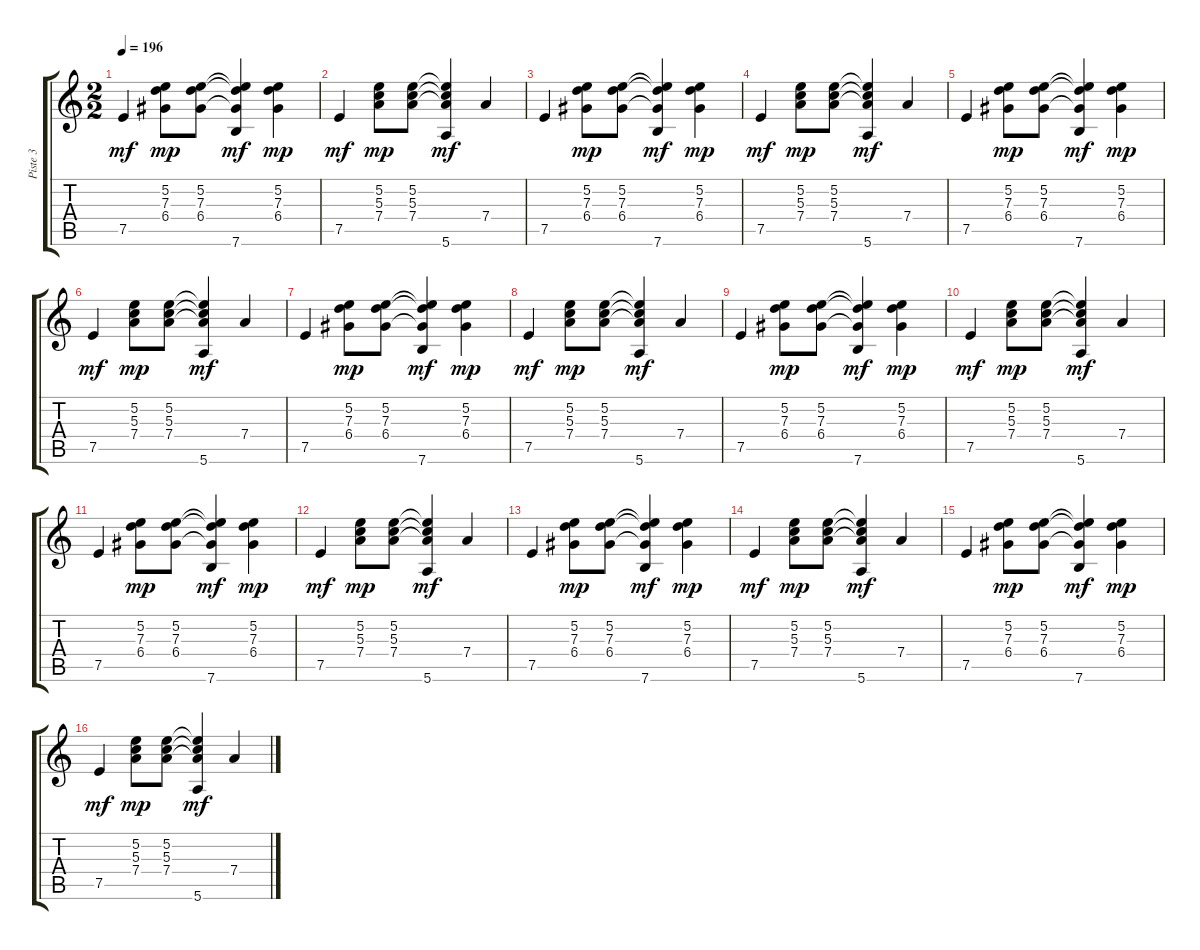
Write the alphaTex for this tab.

\track ("Piste 3" "Piste 3") {instrument acousticguitarnylon}
\staff {score tabs}
\tuning (E4 B3 G3 D3 A2 E2) {hide}
\ts (2 2)
\tempo 196
\clef g2
\ks c
7.5.4{dy mf} (5.2 7.3 6.4).8{dy mp} (5.2 7.3 6.4).8 (5.2{t} 7.3{t} 6.4{t} 7.6).4{dy mf} (5.2 7.3 6.4).4{dy mp} |
7.5.4{dy mf} (5.2 5.3 7.4).8{dy mp} (5.2 5.3 7.4).8 (5.2{t} 5.3{t} 7.4{t} 5.6).4{dy mf} 7.4.4 |
7.5.4 (5.2 7.3 6.4).8{dy mp} (5.2 7.3 6.4).8 (5.2{t} 7.3{t} 6.4{t} 7.6).4{dy mf} (5.2 7.3 6.4).4{dy mp} |
7.5.4{dy mf} (5.2 5.3 7.4).8{dy mp} (5.2 5.3 7.4).8 (5.2{t} 5.3{t} 7.4{t} 5.6).4{dy mf} 7.4.4 |
7.5.4 (5.2 7.3 6.4).8{dy mp} (5.2 7.3 6.4).8 (5.2{t} 7.3{t} 6.4{t} 7.6).4{dy mf} (5.2 7.3 6.4).4{dy mp} |
7.5.4{dy mf} (5.2 5.3 7.4).8{dy mp} (5.2 5.3 7.4).8 (5.2{t} 5.3{t} 7.4{t} 5.6).4{dy mf} 7.4.4 |
7.5.4 (5.2 7.3 6.4).8{dy mp} (5.2 7.3 6.4).8 (5.2{t} 7.3{t} 6.4{t} 7.6).4{dy mf} (5.2 7.3 6.4).4{dy mp} |
7.5.4{dy mf} (5.2 5.3 7.4).8{dy mp} (5.2 5.3 7.4).8 (5.2{t} 5.3{t} 7.4{t} 5.6).4{dy mf} 7.4.4 |
7.5.4 (5.2 7.3 6.4).8{dy mp} (5.2 7.3 6.4).8 (5.2{t} 7.3{t} 6.4{t} 7.6).4{dy mf} (5.2 7.3 6.4).4{dy mp} |
7.5.4{dy mf} (5.2 5.3 7.4).8{dy mp} (5.2 5.3 7.4).8 (5.2{t} 5.3{t} 7.4{t} 5.6).4{dy mf} 7.4.4 |
7.5.4 (5.2 7.3 6.4).8{dy mp} (5.2 7.3 6.4).8 (5.2{t} 7.3{t} 6.4{t} 7.6).4{dy mf} (5.2 7.3 6.4).4{dy mp} |
7.5.4{dy mf} (5.2 5.3 7.4).8{dy mp} (5.2 5.3 7.4).8 (5.2{t} 5.3{t} 7.4{t} 5.6).4{dy mf} 7.4.4 |
7.5.4 (5.2 7.3 6.4).8{dy mp} (5.2 7.3 6.4).8 (5.2{t} 7.3{t} 6.4{t} 7.6).4{dy mf} (5.2 7.3 6.4).4{dy mp} |
7.5.4{dy mf} (5.2 5.3 7.4).8{dy mp} (5.2 5.3 7.4).8 (5.2{t} 5.3{t} 7.4{t} 5.6).4{dy mf} 7.4.4 |
7.5.4 (5.2 7.3 6.4).8{dy mp} (5.2 7.3 6.4).8 (5.2{t} 7.3{t} 6.4{t} 7.6).4{dy mf} (5.2 7.3 6.4).4{dy mp} |
7.5.4{dy mf} (5.2 5.3 7.4).8{dy mp} (5.2 5.3 7.4).8 (5.2{t} 5.3{t} 7.4{t} 5.6).4{dy mf} 7.4.4
